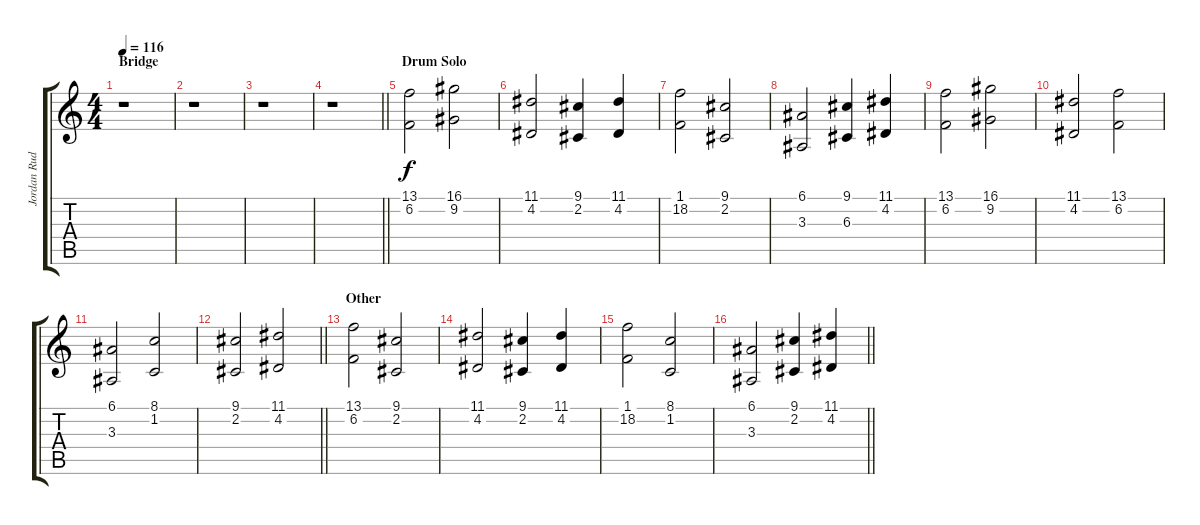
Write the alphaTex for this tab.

\track ("Jordan Rudess [Choirs]" "Jordan Rud") {instrument choiraahs}
\staff {score tabs}
\tuning (E4 B3 G3 D3 A2 E2) {hide}
\ts (4 4)
\section ("" "Bridge")
\tempo 116
\clef g2
\ks c
r.1{dy f} |
r.1 |
r.1 |
\barLineRight lightlight
r.1 |
\section ("" "Drum Solo")
(13.1 6.2).2 (16.1 9.2).2 |
(11.1 4.2).2 (9.1 2.2).4 (11.1 4.2).4 |
(1.1 18.2).2 (9.1 2.2).2 |
(6.1 3.3).2 (9.1 6.3).4 (11.1 4.2).4 |
(13.1 6.2).2 (16.1 9.2).2 |
(11.1 4.2).2 (13.1 6.2).2 |
(6.1 3.3).2 (8.1 1.2).2 |
\barLineRight lightlight
(9.1 2.2).2 (11.1 4.2).2 |
\section ("" "Other")
(13.1 6.2).2 (9.1 2.2).2 |
(11.1 4.2).2 (9.1 2.2).4 (11.1 4.2).4 |
(1.1 18.2).2 (8.1 1.2).2 |
\barLineRight lightlight
(6.1 3.3).2 (9.1 2.2).4 (11.1 4.2).4
